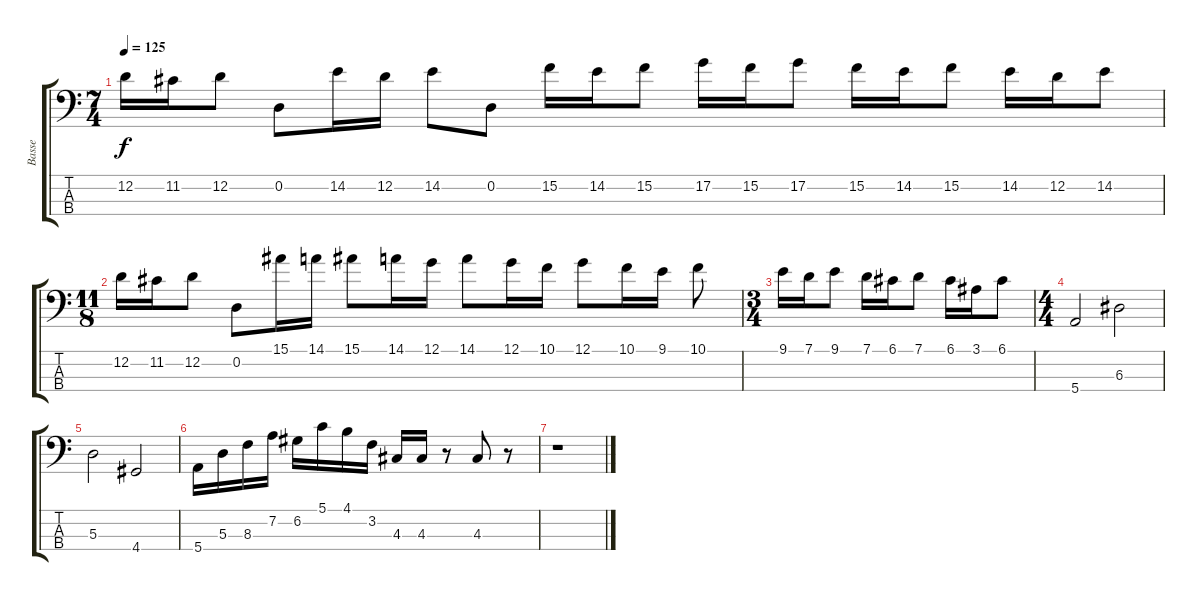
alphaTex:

\track ("Basse" "Basse") {instrument electricbassfinger}
\staff {score tabs}
\tuning (G2 D2 A1 E1) {hide}
\ts (7 4)
\tempo 125
\clef f4
\ks c
12.2.16{dy f} 11.2.16 12.2.8 0.2.8 14.2.16 12.2.16 14.2.8 0.2.8 15.2.16 14.2.16 15.2.8 17.2.16 15.2.16 17.2.8 15.2.16 14.2.16 15.2.8 14.2.16 12.2.16 14.2.8 |
\ts (11 8)
12.2.16 11.2.16 12.2.8 0.2.8 15.1.16 14.1.16 15.1.8 14.1.16 12.1.16 14.1.8 12.1.16 10.1.16 12.1.8 10.1.16 9.1.16 10.1.8 |
\ts (3 4)
9.1.16 7.1.16 9.1.8 7.1.16 6.1.16 7.1.8 6.1.16 3.1.16 6.1.8 |
\ts (4 4)
5.4.2 6.3.2 |
5.3.2 4.4.2 |
5.4.16 5.3.16 8.3.16 7.2.16 6.2.16 5.1.16 4.1.16 3.2.16 4.3.16 4.3.16 r.8 4.3.8 r.8 |
r.1
